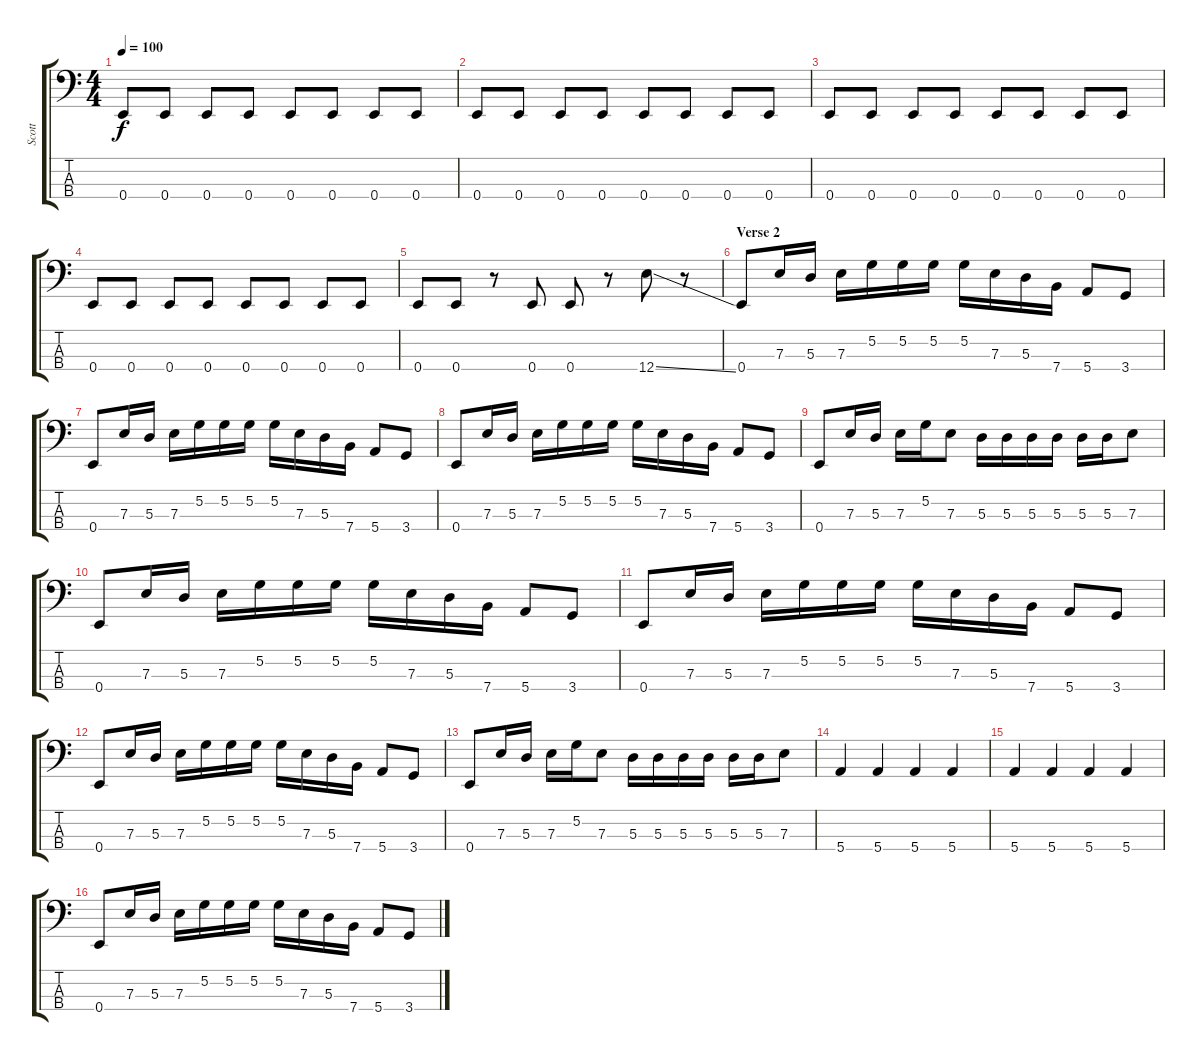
\track ("Scott" "Scott") {instrument fretlessbass}
\staff {score tabs}
\tuning (G2 D2 A1 E1) {hide}
\ts (4 4)
\tempo 100
\clef f4
\ks c
0.4.8{dy f} 0.4.8 0.4.8 0.4.8 0.4.8 0.4.8 0.4.8 0.4.8 |
0.4.8 0.4.8 0.4.8 0.4.8 0.4.8 0.4.8 0.4.8 0.4.8 |
0.4.8 0.4.8 0.4.8 0.4.8 0.4.8 0.4.8 0.4.8 0.4.8 |
0.4.8 0.4.8 0.4.8 0.4.8 0.4.8 0.4.8 0.4.8 0.4.8 |
0.4.8 0.4.8 r.8 0.4.8 0.4.8 r.8 12.4{ss}.8 r.8 |
\section ("" "Verse 2")
0.4.8 7.3.16 5.3.16 7.3.16 5.2.16 5.2.16 5.2.16 5.2.16 7.3.16 5.3.16 7.4.16 5.4.8 3.4.8 |
0.4.8 7.3.16 5.3.16 7.3.16 5.2.16 5.2.16 5.2.16 5.2.16 7.3.16 5.3.16 7.4.16 5.4.8 3.4.8 |
0.4.8 7.3.16 5.3.16 7.3.16 5.2.16 5.2.16 5.2.16 5.2.16 7.3.16 5.3.16 7.4.16 5.4.8 3.4.8 |
0.4.8 7.3.16 5.3.16 7.3.16 5.2.16 7.3.8 5.3.16 5.3.16 5.3.16 5.3.16 5.3.16 5.3.16 7.3.8 |
0.4.8 7.3.16 5.3.16 7.3.16 5.2.16 5.2.16 5.2.16 5.2.16 7.3.16 5.3.16 7.4.16 5.4.8 3.4.8 |
0.4.8 7.3.16 5.3.16 7.3.16 5.2.16 5.2.16 5.2.16 5.2.16 7.3.16 5.3.16 7.4.16 5.4.8 3.4.8 |
0.4.8 7.3.16 5.3.16 7.3.16 5.2.16 5.2.16 5.2.16 5.2.16 7.3.16 5.3.16 7.4.16 5.4.8 3.4.8 |
0.4.8 7.3.16 5.3.16 7.3.16 5.2.16 7.3.8 5.3.16 5.3.16 5.3.16 5.3.16 5.3.16 5.3.16 7.3.8 |
5.4.4 5.4.4 5.4.4 5.4.4 |
5.4.4 5.4.4 5.4.4 5.4.4 |
0.4.8 7.3.16 5.3.16 7.3.16 5.2.16 5.2.16 5.2.16 5.2.16 7.3.16 5.3.16 7.4.16 5.4.8 3.4.8
